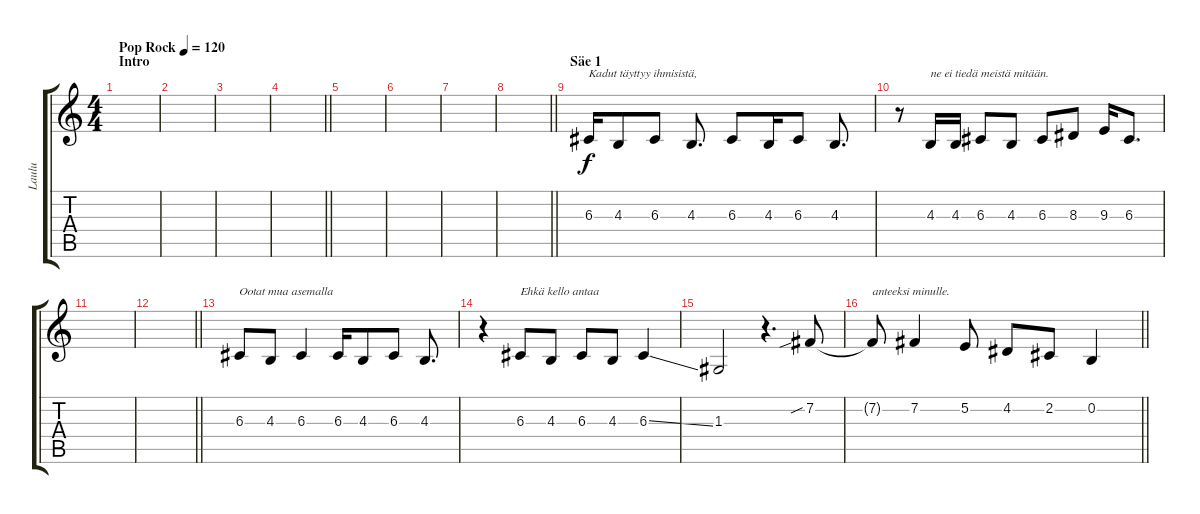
\track ("Laulu" "Laulu") {instrument flute}
\staff {score tabs}
\tuning (E4 B3 G3 D3 A2 E2) {hide}
\ts (4 4)
\section ("" "Intro")
\tempo (120 "Pop Rock")
\clef g2
\ks c
|
|
|
\barLineRight lightlight
|
|
|
|
\barLineRight lightlight
|
\section ("" "Säe 1")
6.3.16{txt "Kadut täyttyy ihmisistä,"} 4.3.8 6.3.8 4.3.8{d} 6.3.8 4.3.16 6.3.8 4.3.8{d} |
r.8 4.3.16{txt "ne ei tiedä meistä mitään."} 4.3.16 6.3.8 4.3.8 6.3.8 8.3.8 9.3.16 6.3.8{d} |
|
\barLineRight lightlight
|
6.3.8{txt "Ootat mua asemalla"} 4.3.8 6.3.4 6.3.16 4.3.8 6.3.8 4.3.8{d} |
r.4 6.3.8{txt "Ehkä kello antaa"} 4.3.8 6.3.8 4.3.8 6.3{ss}.4 |
1.3.2 r.4{d} 7.2{sib}.8 |
\barLineRight lightlight
7.2{t}.8{txt "anteeksi minulle."} 7.2.4 5.2.8 4.2.8 2.2.8 0.2.4
